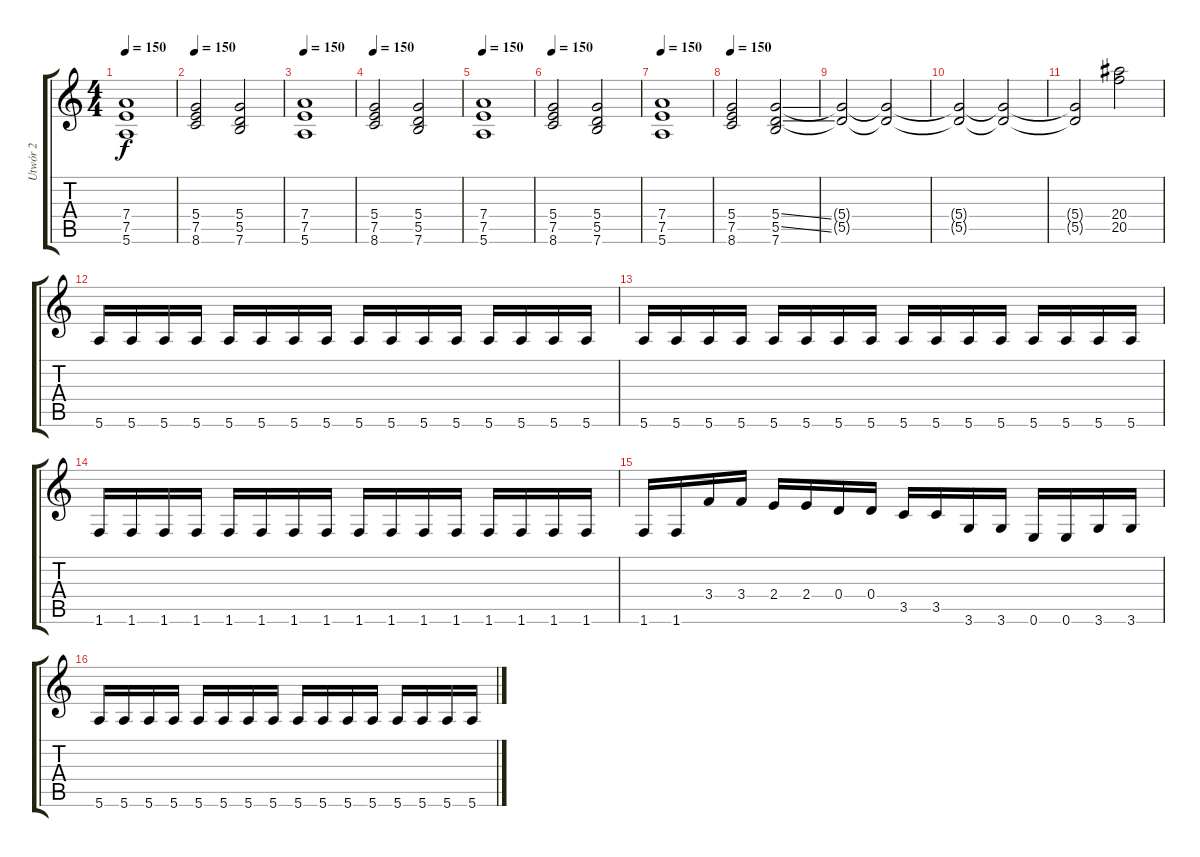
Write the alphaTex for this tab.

\track ("Utwór 2" "Utwór 2") {instrument distortionguitar}
\staff {score tabs}
\tuning (E4 B3 G3 D3 A2 E2) {hide}
\ts (4 4)
\tempo 150
\clef g2
\ks c
(7.4 7.5 5.6).1{dy f} |
\tempo 150
(5.4 7.5 8.6).2 (5.4 5.5 7.6).2 |
\tempo 150
(7.4 7.5 5.6).1 |
\tempo 150
(5.4 7.5 8.6).2 (5.4 5.5 7.6).2 |
\tempo 150
(7.4 7.5 5.6).1 |
\tempo 150
(5.4 7.5 8.6).2 (5.4 5.5 7.6).2 |
\tempo 150
(7.4 7.5 5.6).1 |
\tempo 150
(5.4 7.5 8.6).2 (5.4{ss} 5.5{ss} 7.6).2 |
(5.4{t} 5.5{t}).2 (5.4{t} 5.5{t}).2 |
(5.4{t} 5.5{t}).2 (5.4{t} 5.5{t}).2 |
(5.4{t} 5.5{t}).2 (20.4 20.5).2 |
5.6.16 5.6.16 5.6.16 5.6.16 5.6.16 5.6.16 5.6.16 5.6.16 5.6.16 5.6.16 5.6.16 5.6.16 5.6.16 5.6.16 5.6.16 5.6.16 |
5.6.16 5.6.16 5.6.16 5.6.16 5.6.16 5.6.16 5.6.16 5.6.16 5.6.16 5.6.16 5.6.16 5.6.16 5.6.16 5.6.16 5.6.16 5.6.16 |
1.6.16 1.6.16 1.6.16 1.6.16 1.6.16 1.6.16 1.6.16 1.6.16 1.6.16 1.6.16 1.6.16 1.6.16 1.6.16 1.6.16 1.6.16 1.6.16 |
1.6.16 1.6.16 3.4.16 3.4.16 2.4.16 2.4.16 0.4.16 0.4.16 3.5.16 3.5.16 3.6.16 3.6.16 0.6.16 0.6.16 3.6.16 3.6.16 |
5.6.16 5.6.16 5.6.16 5.6.16 5.6.16 5.6.16 5.6.16 5.6.16 5.6.16 5.6.16 5.6.16 5.6.16 5.6.16 5.6.16 5.6.16 5.6.16
